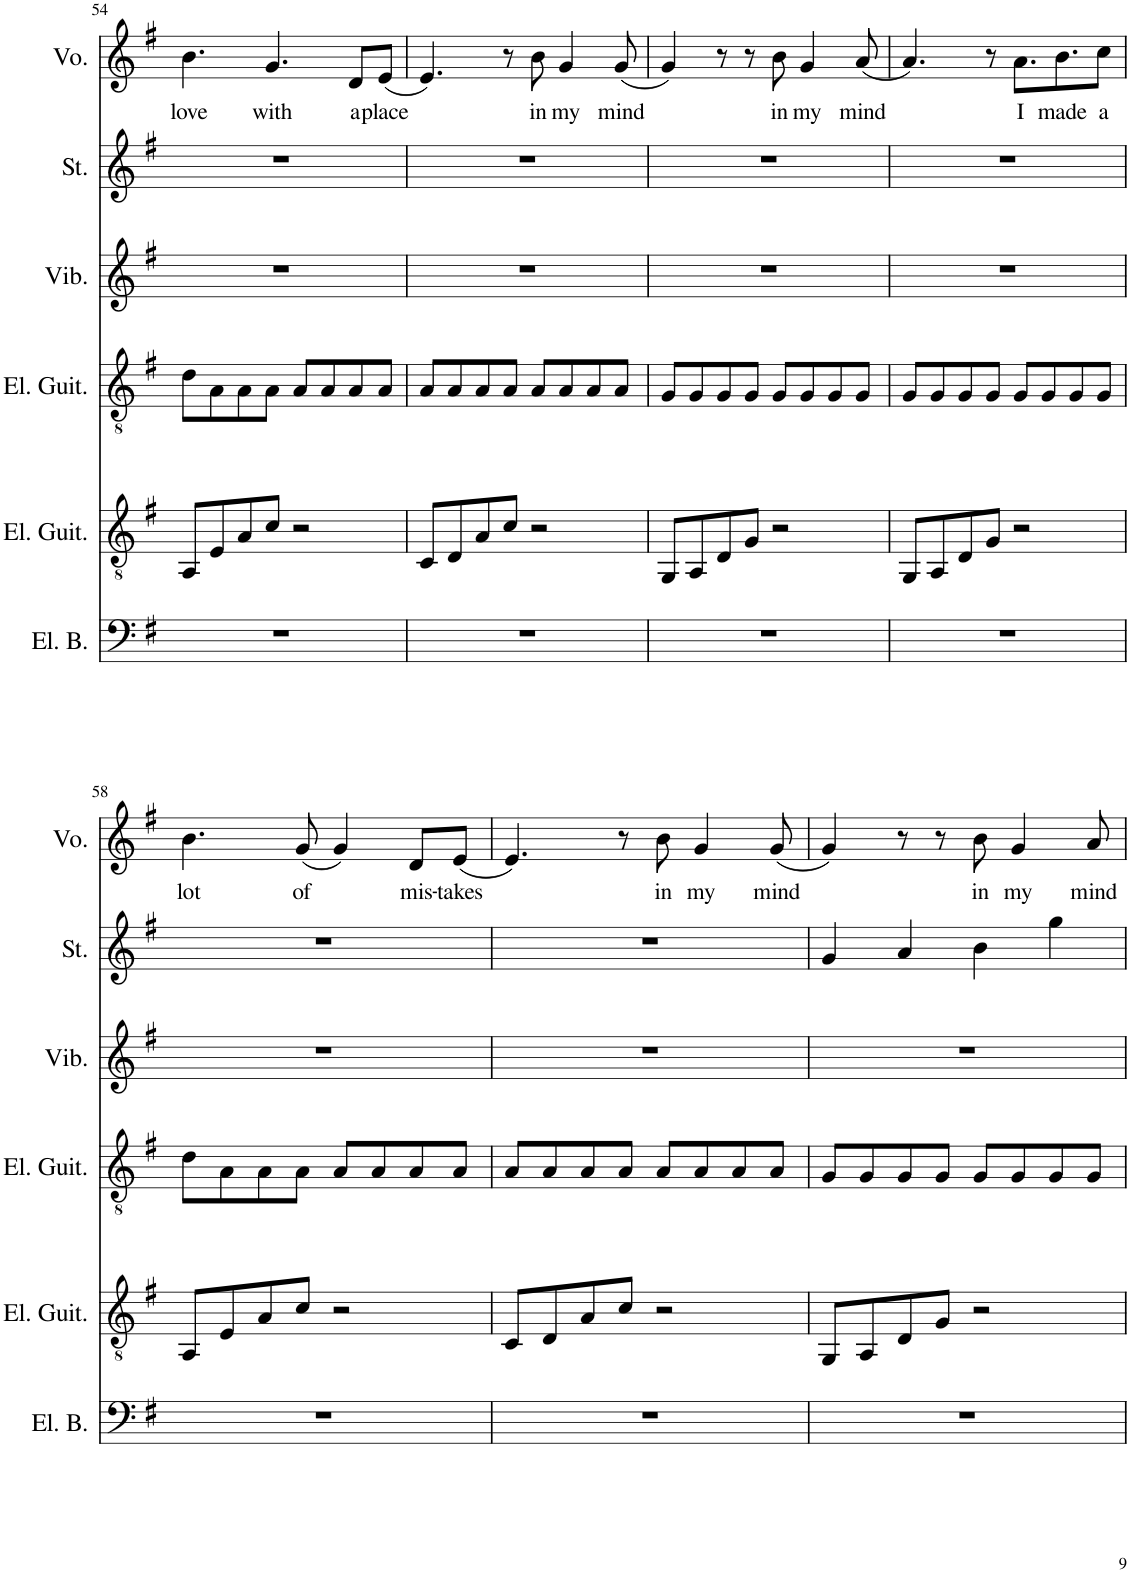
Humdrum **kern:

**kern	**kern	**kern	**kern	**kern	**kern	**text
*part6	*part5	*part4	*part3	*part2	*part1	*part1
*staff6	*staff5	*staff4	*staff3	*staff2	*staff1	*staff1
*I"Electric Bass	*I"Electric Guitar	*I"Electric Guitar	*I"Vibraphone	*I"Strings	*I"Voice	*
*I'El. B.	*I'El. Guit.	*I'El. Guit.	*I'Vib.	*I'St.	*I'Vo.	*
!!LO:PB:g=z
*clefF4	*clefGv2	*clefGv2	*clefG2	*clefG2	*clefG2	*
*Trd7c12	*Trd7c12	*Trd7c12	*	*	*	*
*k[f#]	*k[f#]	*k[f#]	*k[f#]	*k[f#]	*k[f#]	*
*M4/4	*M4/4	*M4/4	*M4/4	*M4/4	*M4/4	*
=54	=54	=54	=54	=54	=54	=54
!	!	!	!	!	!	!LO:LY:b
1r	8AA/L	8d\L	1r	1r	4.b\	love
.	8E/	8A\	.	.	.	.
.	8A/	8A\	.	.	.	.
!	!	!	!	!	!	!LO:LY:b
.	8c/J	8A\J	.	.	4.g/	with
.	2r	8A/L	.	.	.	.
.	.	8A/	.	.	.	.
!	!	!	!	!	!	!LO:LY:b
.	.	8A/	.	.	8d/L	a
!	!	!	!	!	!	!LO:LY:b
.	.	8A/J	.	.	(8e/J	place
=55	=55	=55	=55	=55	=55	=55
1r	8C/L	8A/L	1r	1r	4.e/)	.
.	8D/	8A/	.	.	.	.
.	8A/	8A/	.	.	.	.
.	8c/J	8A/J	.	.	8r	.
!	!	!	!	!	!	!LO:LY:b
.	2r	8A/L	.	.	8b\	in
!	!	!	!	!	!	!LO:LY:b
.	.	8A/	.	.	4g/	my
.	.	8A/	.	.	.	.
!	!	!	!	!	!	!LO:LY:b
.	.	8A/J	.	.	(8g/	mind
=56	=56	=56	=56	=56	=56	=56
1r	8GG/L	8G/L	1r	1r	4g/)	.
.	8AA/	8G/	.	.	.	.
.	8D/	8G/	.	.	8r	.
.	8G/J	8G/J	.	.	8r	.
!	!	!	!	!	!	!LO:LY:b
.	2r	8G/L	.	.	8b\	in
!	!	!	!	!	!	!LO:LY:b
.	.	8G/	.	.	4g/	my
.	.	8G/	.	.	.	.
!	!	!	!	!	!	!LO:LY:b
.	.	8G/J	.	.	(8a/	mind
=57	=57	=57	=57	=57	=57	=57
1r	8GG/L	8G/L	1r	1r	4.a/)	.
.	8AA/	8G/	.	.	.	.
.	8D/	8G/	.	.	.	.
.	8G/J	8G/J	.	.	8r	.
!	!	!	!	!	!	!LO:LY:b
.	2r	8G/L	.	.	8.a\L	I
.	.	8G/	.	.	.	.
!	!	!	!	!	!	!LO:LY:b
.	.	.	.	.	8.b\	made
.	.	8G/	.	.	.	.
!	!	!	!	!	!	!LO:LY:b
.	.	8G/J	.	.	8cc\J	a
!!LO:LB:g=z
=58	=58	=58	=58	=58	=58	=58
!	!	!	!	!	!	!LO:LY:b
1r	8AA/L	8d\L	1r	1r	4.b\	lot
.	8E/	8A\	.	.	.	.
.	8A/	8A\	.	.	.	.
!	!	!	!	!	!	!LO:LY:b
.	8c/J	8A\J	.	.	(8g/	of
.	2r	8A/L	.	.	4g/)	.
.	.	8A/	.	.	.	.
!	!	!	!	!	!	!LO:LY:b
.	.	8A/	.	.	8d/L	mis-
!	!	!	!	!	!	!LO:LY:b
.	.	8A/J	.	.	(8e/J	-takes
=59	=59	=59	=59	=59	=59	=59
1r	8C/L	8A/L	1r	1r	4.e/)	.
.	8D/	8A/	.	.	.	.
.	8A/	8A/	.	.	.	.
.	8c/J	8A/J	.	.	8r	.
!	!	!	!	!	!	!LO:LY:b
.	2r	8A/L	.	.	8b\	in
!	!	!	!	!	!	!LO:LY:b
.	.	8A/	.	.	4g/	my
.	.	8A/	.	.	.	.
!	!	!	!	!	!	!LO:LY:b
.	.	8A/J	.	.	(8g/	mind
=60	=60	=60	=60	=60	=60	=60
1r	8GG/L	8G/L	1r	4g/	4g/)	.
.	8AA/	8G/	.	.	.	.
.	8D/	8G/	.	4a/	8r	.
.	8G/J	8G/J	.	.	8r	.
!	!	!	!	!	!	!LO:LY:b
.	2r	8G/L	.	4b\	8b\	in
!	!	!	!	!	!	!LO:LY:b
.	.	8G/	.	.	4g/	my
.	.	8G/	.	4gg\	.	.
!	!	!	!	!	!	!LO:LY:b
.	.	8G/J	.	.	8a/	mind
=	=	=	=	=	=	=
*-	*-	*-	*-	*-	*-	*-
